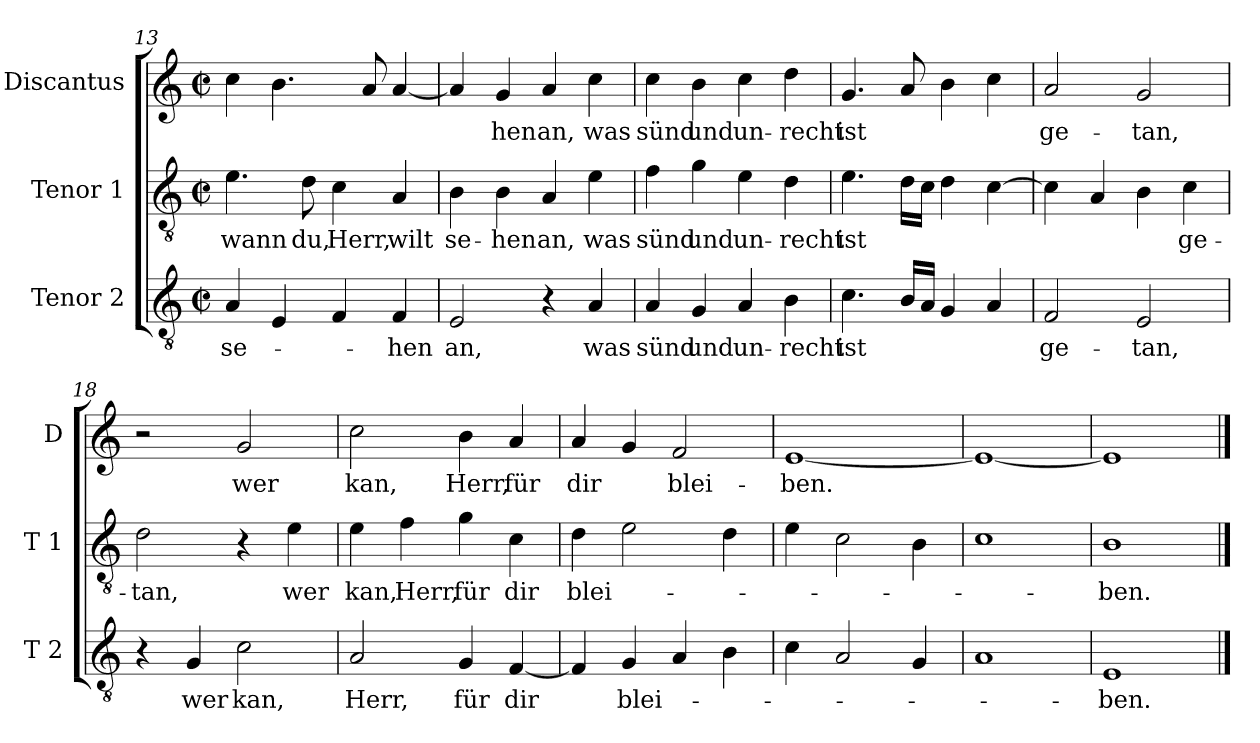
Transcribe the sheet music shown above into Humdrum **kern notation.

**kern	**text	**kern	**text	**kern	**text
*part3	*part3	*part2	*part2	*part1	*part1
*staff3	*staff3	*staff2	*staff2	*staff1	*staff1
*I"Tenor 2	*	*I"Tenor 1	*	*I"Discantus	*
*I'T 2	*	*I'T 1	*	*I'D	*
*clefGv2	*	*clefGv2	*	*clefG2	*
*k[]	*	*k[]	*	*k[]	*
*C:	*	*C:	*	*C:	*
*M2/2	*	*M2/2	*	*M2/2	*
*met(c|)	*	*met(c|)	*	*met(c|)	*
=13	=13	=13	=13	=13	=13
!	!LO:LY:b	!	!LO:LY:b	!	!
4A/	se-	4.e\	wann	4cc\	.
4E/	.	.	.	4.b\	.
!	!	!	!LO:LY:b	!	!
.	.	8d\	du,	.	.
!	!	!	!LO:LY:b	!	!
4F/	.	4c\	Herr,	.	.
.	.	.	.	8a/	.
!	!LO:LY:b	!	!LO:LY:b	!	!
4F/	-hen	4A/	wilt	[4a/	.
=14	=14	=14	=14	=14	=14
!	!LO:LY:b	!	!LO:LY:b	!	!
2E/	an,	4B\	se-	4a/]	.
!	!	!	!LO:LY:b	!	!LO:LY:b
.	.	4B\	-hen	4g/	-hen
!	!	!	!LO:LY:b	!	!LO:LY:b
4r	.	4A/	an,	4a/	an,
!	!LO:LY:b	!	!LO:LY:b	!	!LO:LY:b
4A/	was	4e\	was	4cc\	was
!!LO:LB:g=z
=15	=15	=15	=15	=15	=15
!	!LO:LY:b	!	!LO:LY:b	!	!LO:LY:b
4A/	sünd	4f\	sünd	4cc\	sünd
!	!LO:LY:b	!	!LO:LY:b	!	!LO:LY:b
4G/	und	4g\	und	4b\	und
!	!LO:LY:b	!	!LO:LY:b	!	!LO:LY:b
4A/	un-	4e\	un-	4cc\	un-
!	!LO:LY:b	!	!LO:LY:b	!	!LO:LY:b
4B\	-recht	4d\	-recht	4dd\	-recht
=16	=16	=16	=16	=16	=16
!	!LO:LY:b	!	!LO:LY:b	!	!LO:LY:b
4.c\	ist	4.e\	ist	4.g/	ist
16B/LL	.	16d\LL	.	8a/	.
16A/JJ	.	16c\JJ	.	.	.
4G/	.	4d\	.	4b\	.
4A/	.	[4c\	.	4cc\	.
=17	=17	=17	=17	=17	=17
!	!LO:LY:b	!	!	!	!LO:LY:b
2F/	ge-	4c\]	.	2a/	ge-
.	.	4A/	.	.	.
!	!LO:LY:b	!	!	!	!LO:LY:b
2E/	-tan,	4B\	.	2g/	-tan,
!	!	!	!LO:LY:b	!	!
.	.	4c\	ge-	.	.
=18	=18	=18	=18	=18	=18
!	!	!	!LO:LY:b	!	!
4r	.	2d\	-tan,	2r	.
!	!LO:LY:b	!	!	!	!
4G/	wer	.	.	.	.
!	!LO:LY:b	!	!	!	!LO:LY:b
2c\	kan,	4r	.	2g/	wer
!	!	!	!LO:LY:b	!	!
.	.	4e\	wer	.	.
!!LO:LB:g=z
=19	=19	=19	=19	=19	=19
!	!LO:LY:b	!	!LO:LY:b	!	!LO:LY:b
2A/	Herr,	4e\	kan,	2cc\	kan,
!	!	!	!LO:LY:b	!	!
.	.	4f\	Herr,	.	.
!	!LO:LY:b	!	!LO:LY:b	!	!LO:LY:b
4G/	für	4g\	für	4b\	Herr,
!	!LO:LY:b	!	!LO:LY:b	!	!LO:LY:b
[4F/	dir	4c\	dir	4a/	für
=20	=20	=20	=20	=20	=20
!	!	!	!LO:LY:b	!	!LO:LY:b
4F/]	.	4d\	blei-	4a/	dir
!	!LO:LY:b	!	!	!	!
4G/	blei-	2e\	.	4g/	.
!	!	!	!	!	!LO:LY:b
4A/	.	.	.	2f/	blei-
4B\	.	4d\	.	.	.
=21	=21	=21	=21	=21	=21
!	!	!	!	!	!LO:LY:b
4c\	.	4e\	.	[1e	-ben.
2A/	.	2c\	.	.	.
4G/	.	4B\	.	.	.
=22	=22	=22	=22	=22	=22
1A	.	1c	.	1e_	.
=23	=23	=23	=23	=23	=23
!	!LO:LY:b	!	!LO:LY:b	!	!
1E	-ben.	1B	-ben.	1e]	.
==	==	==	==	==	==
*-	*-	*-	*-	*-	*-
